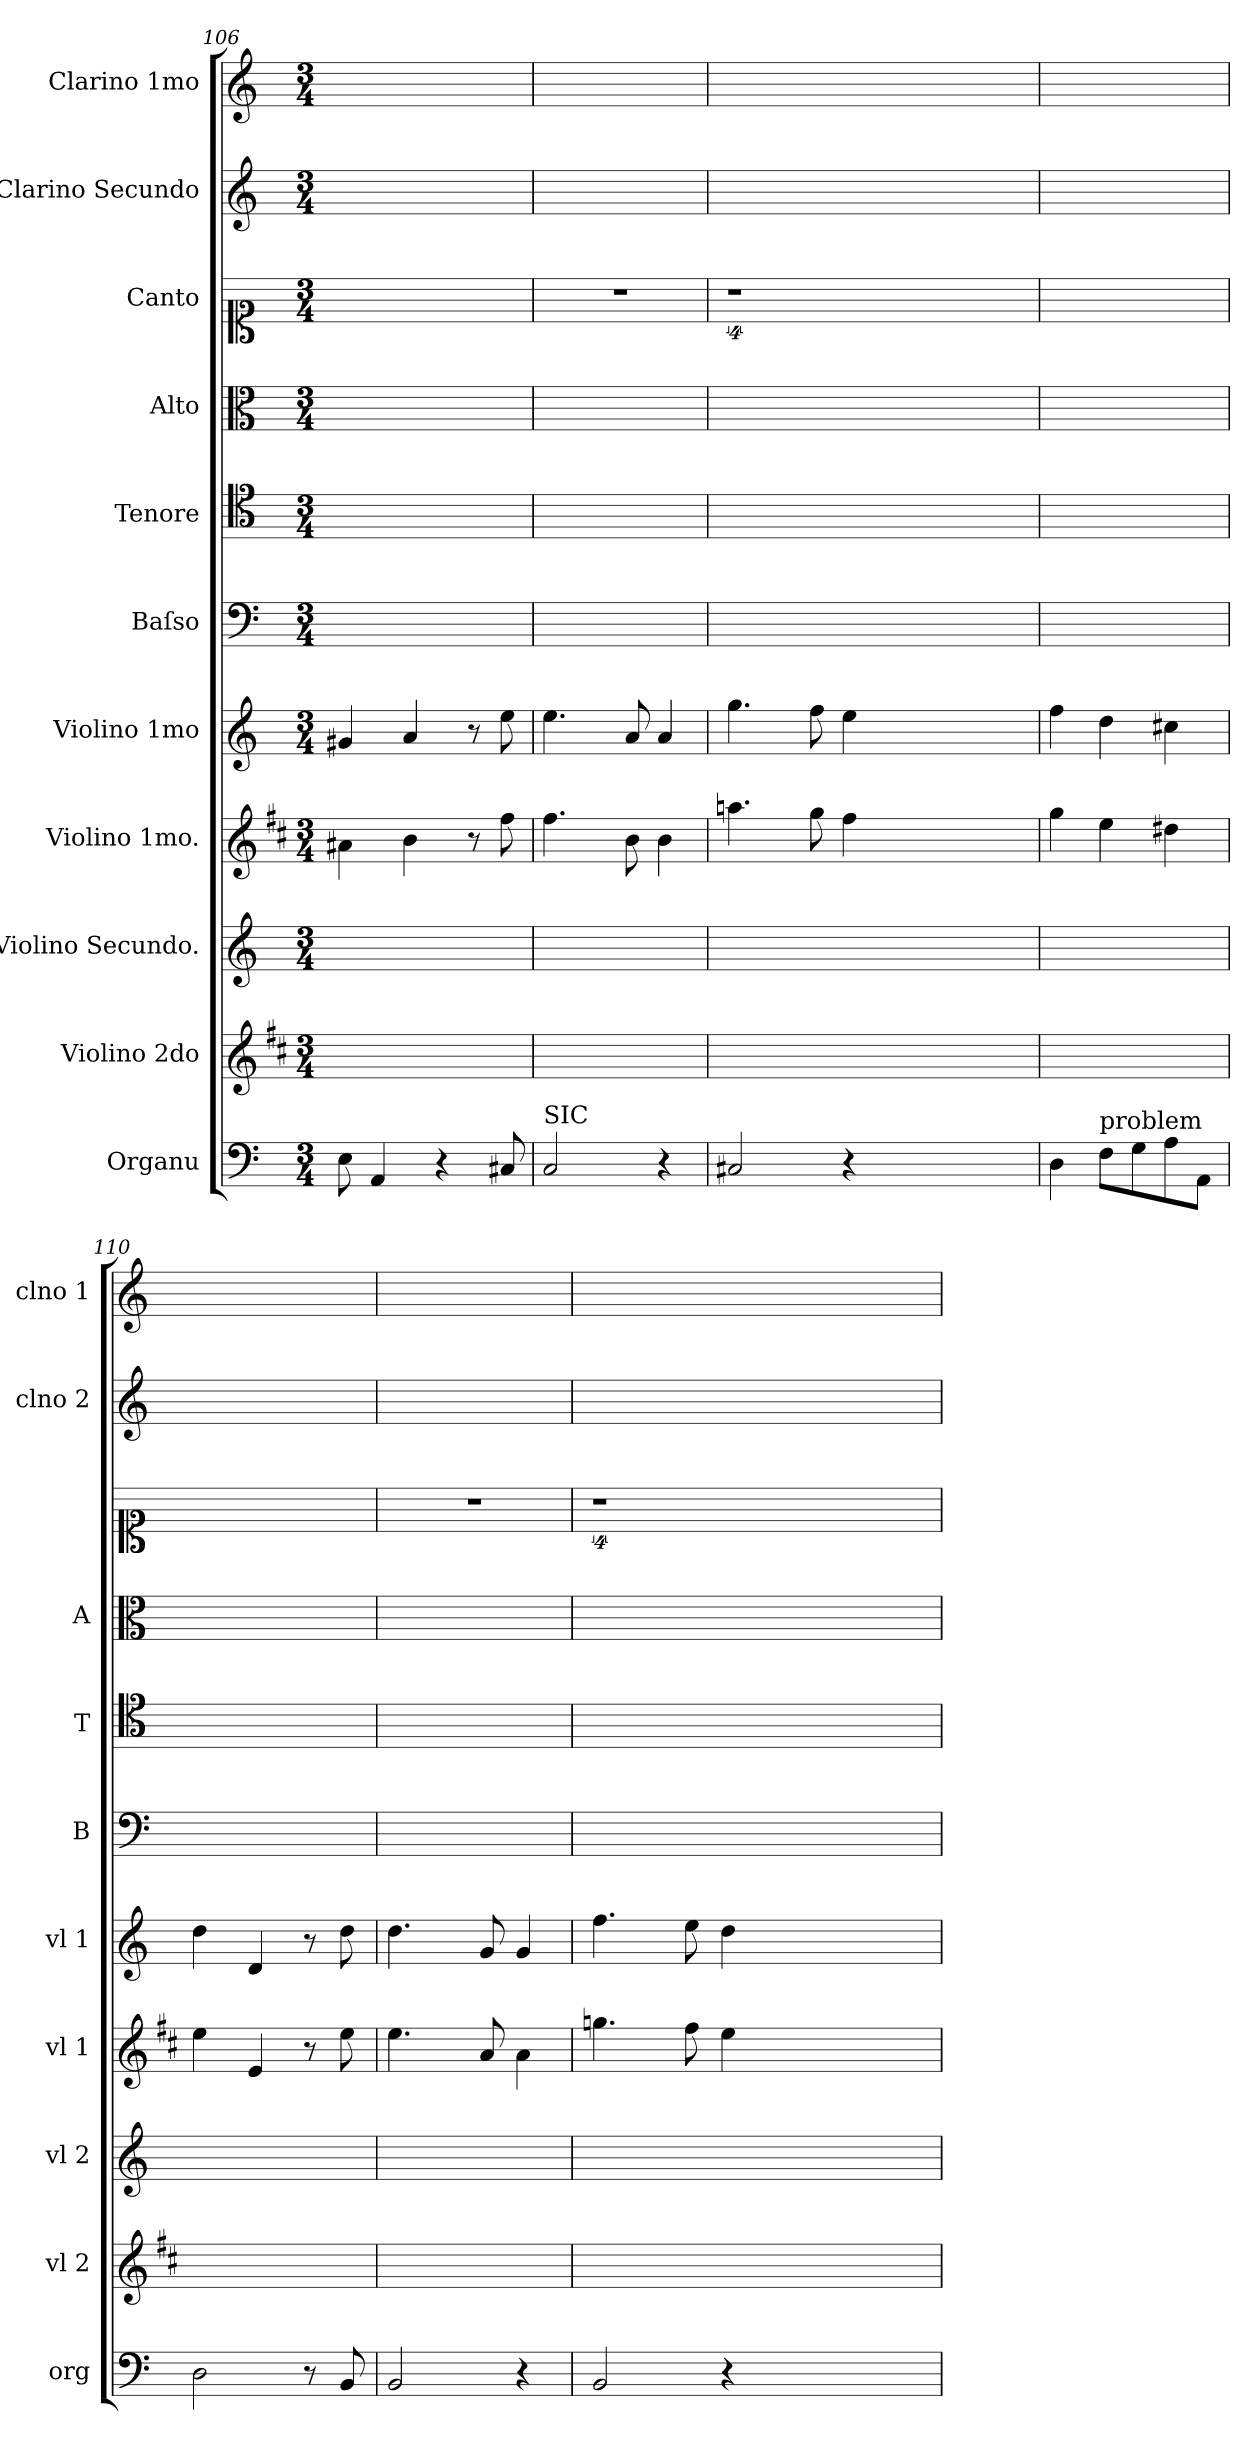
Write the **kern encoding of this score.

**kern	**kern	**kern	**kern	**kern	**kern	**kern	**kern	**kern	**kern	**kern
*part11	*part10	*part9	*part8	*part7	*part6	*part5	*part4	*part3	*part2	*part1
*staff11	*staff10	*staff9	*staff8	*staff7	*staff6	*staff5	*staff4	*staff3	*staff2	*staff1
*I"Organu	*I"Violino 2do	*I"Violino Secundo.	*I"Violino 1mo.	*I"Violino 1mo	*I"Baſso	*I"Tenore	*I"Alto	*I"Canto	*I"Clarino Secundo	*I"Clarino 1mo
*I'org	*I'vl 2	*I'vl 2	*I'vl 1	*I'vl 1	*I'B	*I'T	*I'A	*	*I'clno 2	*I'clno 1
*clefF4	*clefG2	*clefG2	*clefG2	*clefG2	*clefF4	*clefC4	*clefC3	*clefC1	*clefG2	*clefG2
*	*ITrd1c2	*	*ITrd1c2	*	*	*	*	*	*	*
*k[]	*k[]	*k[]	*k[]	*k[]	*k[]	*k[]	*k[]	*k[]	*k[]	*k[]
*M3/4	*M3/4	*M3/4	*M3/4	*M3/4	*M3/4	*M3/4	*M3/4	*M3/4	*M3/4	*M3/4
=106	=106	=106	=106	=106	=106	=106	=106	=106	=106	=106
8E\	2.ryy	2.ryy	4g#X\	4g#X/	2.ryy	2.ryy	2.ryy	2.ryy	2.ryy	4ryy
4AA/	.	.	.	.	.	.	.	.	.	.
.	.	.	4a\	4a/	.	.	.	.	.	4ryy
4r	.	.	.	.	.	.	.	.	.	.
.	.	.	8r	8r	.	.	.	.	.	4ryy
8C#X/	.	.	8ee\	8ee\	.	.	.	.	.	.
=107	=107	=107	=107	=107	=107	=107	=107	=107	=107	=107
!LO:TX:a:t=SIC	!	!	!	!	!	!	!	!	!	!
2C/	2.ryy	2.ryy	4.ee\	4.ee\	2.ryy	2.ryy	2.ryy	2.r	2.ryy	4ryy
.	.	.	.	.	.	.	.	.	.	4ryy
.	.	.	8a\	8a/	.	.	.	.	.	.
4r	.	.	4a\	4a/	.	.	.	.	.	4ryy
=108	=108	=108	=108	=108	=108	=108	=108	=108	=108	=108
2C#X/	2.ryy	2.ryy	4.ggn\	4.gg\	2.ryy	2.ryy	2.ryy	4%9r	2.ryy	4ryy
.	.	.	.	.	.	.	.	.	.	4ryy
.	.	.	8ff\	8ff\	.	.	.	.	.	.
4r	.	.	4ee\	4ee\	.	.	.	.	.	4ryy
1.ryy	1.ryy	1.ryy	1.ryy	1.ryy	1.ryy	1.ryy	1.ryy	.	1.ryy	1.ryy
=109	=109	=109	=109	=109	=109	=109	=109	=109	=109	=109
4D\	2.ryy	2.ryy	4ff\	4ff\	2.ryy	2.ryy	2.ryy	2.ryy	2.ryy	4ryy
!LO:TX:a:t=problem	!	!	!	!	!	!	!	!	!	!
8F\L	.	.	4dd\	4dd\	.	.	.	.	.	4ryy
8G\	.	.	.	.	.	.	.	.	.	.
8A\	.	.	4cc#X\	4cc#X\	.	.	.	.	.	4ryy
8AA/J	.	.	.	.	.	.	.	.	.	.
=110	=110	=110	=110	=110	=110	=110	=110	=110	=110	=110
2D\	2.ryy	2.ryy	4dd\	4dd\	2.ryy	2.ryy	2.ryy	2.ryy	2.ryy	4ryy
.	.	.	4d/	4d/	.	.	.	.	.	4ryy
8r	.	.	8r	8r	.	.	.	.	.	4ryy
8BB/	.	.	8dd\	8dd\	.	.	.	.	.	.
=111	=111	=111	=111	=111	=111	=111	=111	=111	=111	=111
2BB/	2.ryy	2.ryy	4.dd\	4.dd\	2.ryy	2.ryy	2.ryy	2.r	2.ryy	4ryy
.	.	.	.	.	.	.	.	.	.	4ryy
.	.	.	8g/	8g/	.	.	.	.	.	.
4r	.	.	4g\	4g/	.	.	.	.	.	4ryy
=112	=112	=112	=112	=112	=112	=112	=112	=112	=112	=112
2BB/	2.ryy	2.ryy	4.ffn\	4.ff\	2.ryy	2.ryy	2.ryy	4%9r	2.ryy	4ryy
.	.	.	.	.	.	.	.	.	.	4ryy
.	.	.	8ee\	8ee\	.	.	.	.	.	.
4r	.	.	4dd\	4dd\	.	.	.	.	.	4ryy
1.ryy	1.ryy	1.ryy	1.ryy	1.ryy	1.ryy	1.ryy	1.ryy	.	1.ryy	1.ryy
=	=	=	=	=	=	=	=	=	=	=
*-	*-	*-	*-	*-	*-	*-	*-	*-	*-	*-
